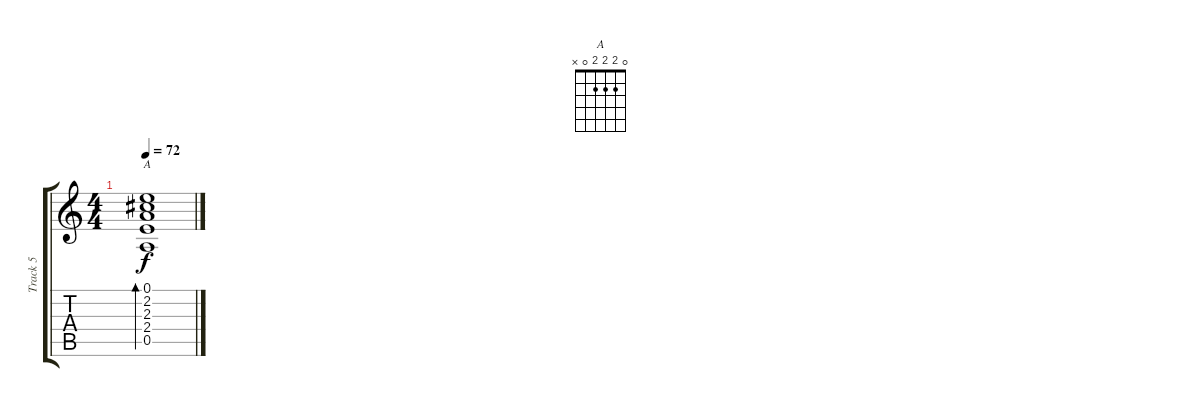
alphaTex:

\track ("Track 5" "Track 5") {instrument acousticguitarsteel}
\staff {score tabs}
\tuning (E4 B3 G3 D3 A2 E2) {hide}
\chord ("A" 0 2 2 2 0 x)
\ts (4 4)
\tempo 72
\clef g2
\ks c
(0.1 2.2 2.3 2.4 0.5).1{bd 120 ch "A" dy f}
